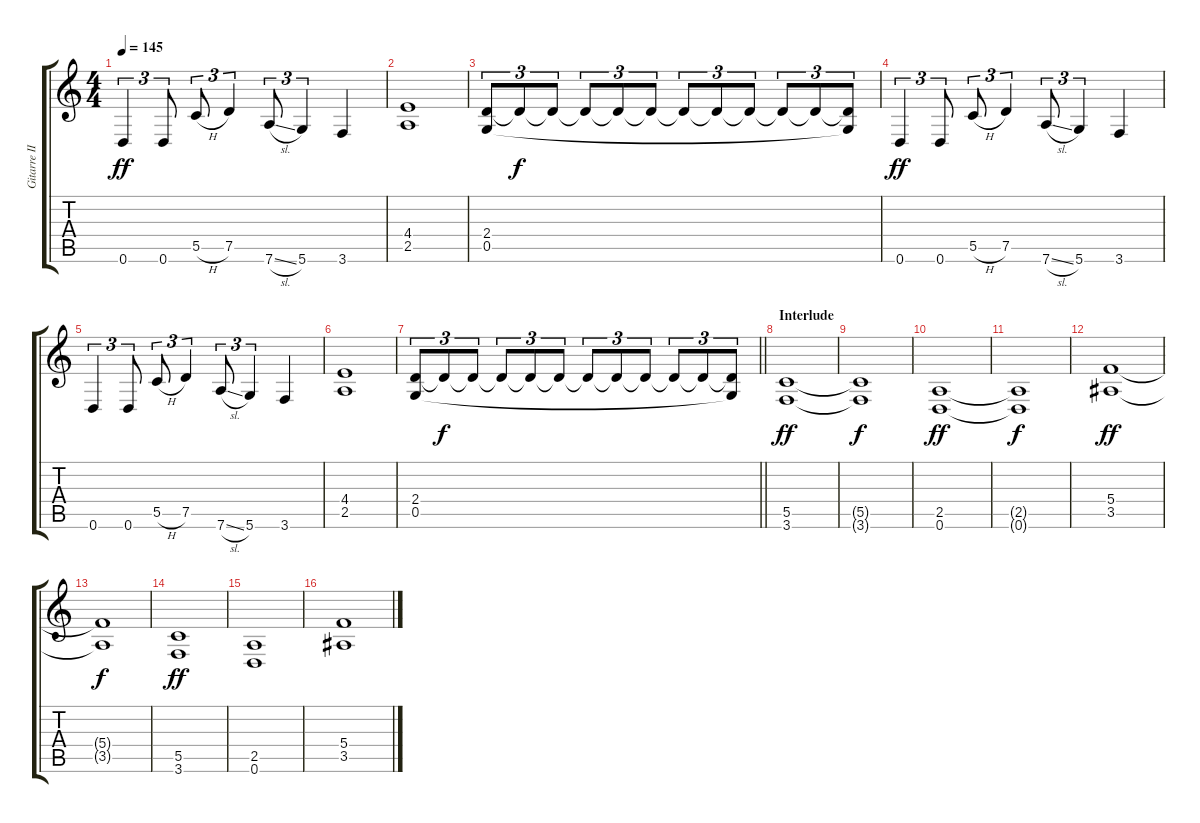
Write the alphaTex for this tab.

\track ("Gitarre II" "Gitarre II") {instrument distortionguitar}
\staff {score tabs}
\tuning (D4 A3 F3 C3 G2 D2) {hide}
\ts (4 4)
\tempo 145
\clef g2
\ks c
0.6.4{tu (3 2) dy ff} 0.6.8{tu (3 2)} 5.5{h}.8{tu (3 2)} 7.5.4{tu (3 2)} 7.6{sl}.8{tu (3 2)} 5.6.4{tu (3 2)} 3.6.4 |
(4.4 2.5).1 |
(2.4 0.5).8{tu (3 2)} 2.4{t}.8{tu (3 2) dy f} 2.4{t}.8{tu (3 2)} 2.4{t}.8{tu (3 2)} 2.4{t}.8{tu (3 2)} 2.4{t}.8{tu (3 2)} 2.4{t}.8{tu (3 2)} 2.4{t}.8{tu (3 2)} 2.4{t}.8{tu (3 2)} 2.4{t}.8{tu (3 2)} 2.4{t}.8{tu (3 2)} (2.4{t} 0.5{t}).8{tu (3 2)} |
0.6.4{tu (3 2) dy ff} 0.6.8{tu (3 2)} 5.5{h}.8{tu (3 2)} 7.5.4{tu (3 2)} 7.6{sl}.8{tu (3 2)} 5.6.4{tu (3 2)} 3.6.4 |
0.6.4{tu (3 2)} 0.6.8{tu (3 2)} 5.5{h}.8{tu (3 2)} 7.5.4{tu (3 2)} 7.6{sl}.8{tu (3 2)} 5.6.4{tu (3 2)} 3.6.4 |
(4.4 2.5).1 |
\barLineRight lightlight
(2.4 0.5).8{tu (3 2)} 2.4{t}.8{tu (3 2) dy f} 2.4{t}.8{tu (3 2)} 2.4{t}.8{tu (3 2)} 2.4{t}.8{tu (3 2)} 2.4{t}.8{tu (3 2)} 2.4{t}.8{tu (3 2)} 2.4{t}.8{tu (3 2)} 2.4{t}.8{tu (3 2)} 2.4{t}.8{tu (3 2)} 2.4{t}.8{tu (3 2)} (2.4{t} 0.5{t}).8{tu (3 2)} |
\section ("" "Interlude")
(5.5 3.6).1{dy ff} |
(5.5{t} 3.6{t}).1{dy f} |
(2.5 0.6).1{dy ff} |
(2.5{t} 0.6{t}).1{dy f} |
(5.4 3.5).1{dy ff} |
(5.4{t} 3.5{t}).1{dy f} |
(5.5 3.6).1{dy ff} |
(2.5 0.6).1 |
(5.4 3.5).1
